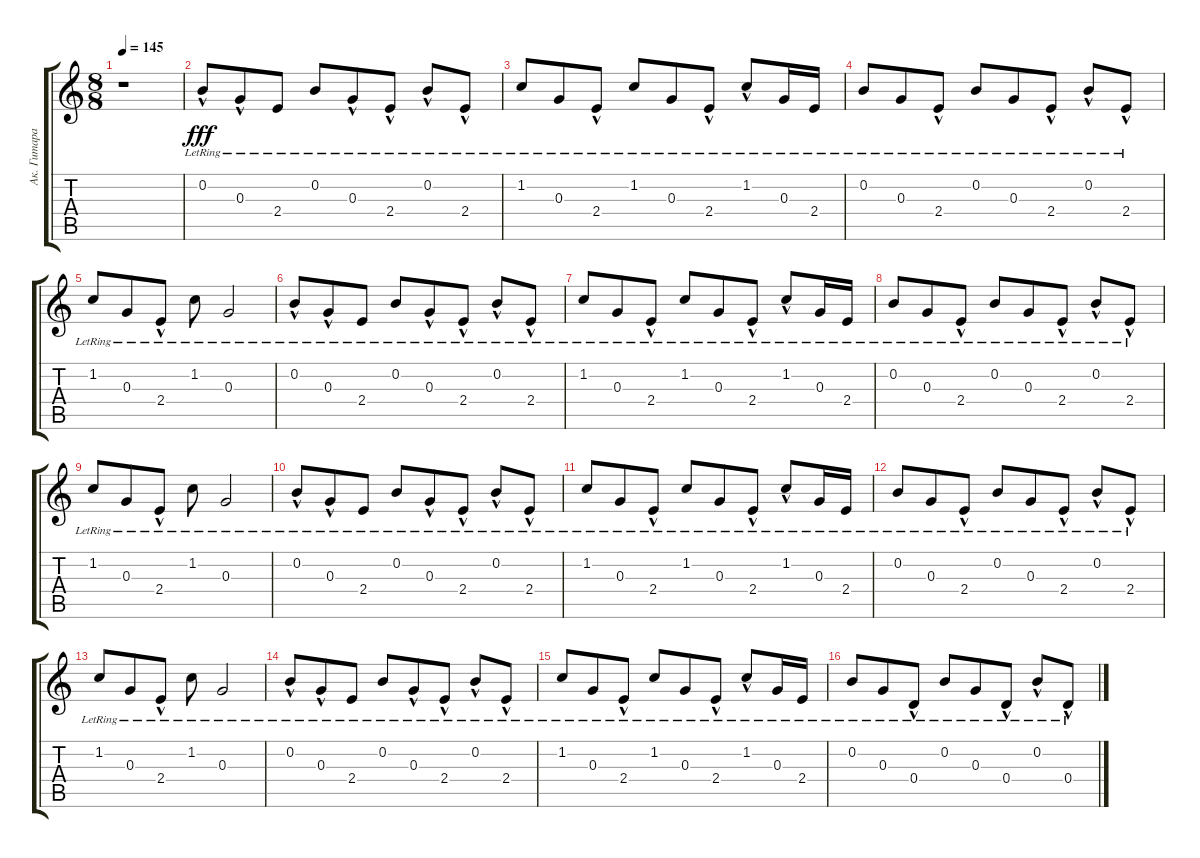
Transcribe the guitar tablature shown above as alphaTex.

\track ("Ак. Гитара" "Ак. Гитара") {instrument acousticguitarsteel}
\staff {score tabs}
\tuning (E4 B3 G3 D3 A2 E2) {hide}
\ts (8 8)
\tempo 145
\clef g2
\ks c
r.1{dy fff} |
0.2{hac lr}.8 0.3{hac lr}.8 2.4{lr}.8 0.2{lr}.8 0.3{hac lr}.8 2.4{hac lr}.8 0.2{hac lr}.8 2.4{hac lr}.8 |
1.2{lr}.8 0.3{lr}.8 2.4{hac lr}.8 1.2{lr}.8 0.3{lr}.8 2.4{hac lr}.8 1.2{hac lr}.8 0.3{lr}.16 2.4{lr}.16 |
0.2{lr}.8 0.3{lr}.8 2.4{hac lr}.8 0.2{lr}.8 0.3{lr}.8 2.4{hac lr}.8 0.2{hac lr}.8 2.4{hac lr}.8 |
1.2{lr}.8 0.3{lr}.8 2.4{hac lr}.8 1.2{lr}.8 0.3{lr}.2 |
0.2{hac lr}.8 0.3{hac lr}.8 2.4{lr}.8 0.2{lr}.8 0.3{hac lr}.8 2.4{hac lr}.8 0.2{hac lr}.8 2.4{hac lr}.8 |
1.2{lr}.8 0.3{lr}.8 2.4{hac lr}.8 1.2{lr}.8 0.3{lr}.8 2.4{hac lr}.8 1.2{hac lr}.8 0.3{lr}.16 2.4{lr}.16 |
0.2{lr}.8 0.3{lr}.8 2.4{hac lr}.8 0.2{lr}.8 0.3{lr}.8 2.4{hac lr}.8 0.2{hac lr}.8 2.4{hac lr}.8 |
1.2{lr}.8 0.3{lr}.8 2.4{hac lr}.8 1.2{lr}.8 0.3{lr}.2 |
0.2{hac lr}.8 0.3{hac lr}.8 2.4{lr}.8 0.2{lr}.8 0.3{hac lr}.8 2.4{hac lr}.8 0.2{hac lr}.8 2.4{hac lr}.8 |
1.2{lr}.8 0.3{lr}.8 2.4{hac lr}.8 1.2{lr}.8 0.3{lr}.8 2.4{hac lr}.8 1.2{hac lr}.8 0.3{lr}.16 2.4{lr}.16 |
0.2{lr}.8 0.3{lr}.8 2.4{hac lr}.8 0.2{lr}.8 0.3{lr}.8 2.4{hac lr}.8 0.2{hac lr}.8 2.4{hac lr}.8 |
1.2{lr}.8 0.3{lr}.8 2.4{hac lr}.8 1.2{lr}.8 0.3{lr}.2 |
0.2{hac lr}.8 0.3{hac lr}.8 2.4{lr}.8 0.2{lr}.8 0.3{hac lr}.8 2.4{hac lr}.8 0.2{hac lr}.8 2.4{hac lr}.8 |
1.2{lr}.8 0.3{lr}.8 2.4{hac lr}.8 1.2{lr}.8 0.3{lr}.8 2.4{hac lr}.8 1.2{hac lr}.8 0.3{lr}.16 2.4{lr}.16 |
0.2{lr}.8 0.3{lr}.8 0.4{hac lr}.8 0.2{lr}.8 0.3{lr}.8 0.4{hac lr}.8 0.2{hac lr}.8 0.4{hac lr}.8
